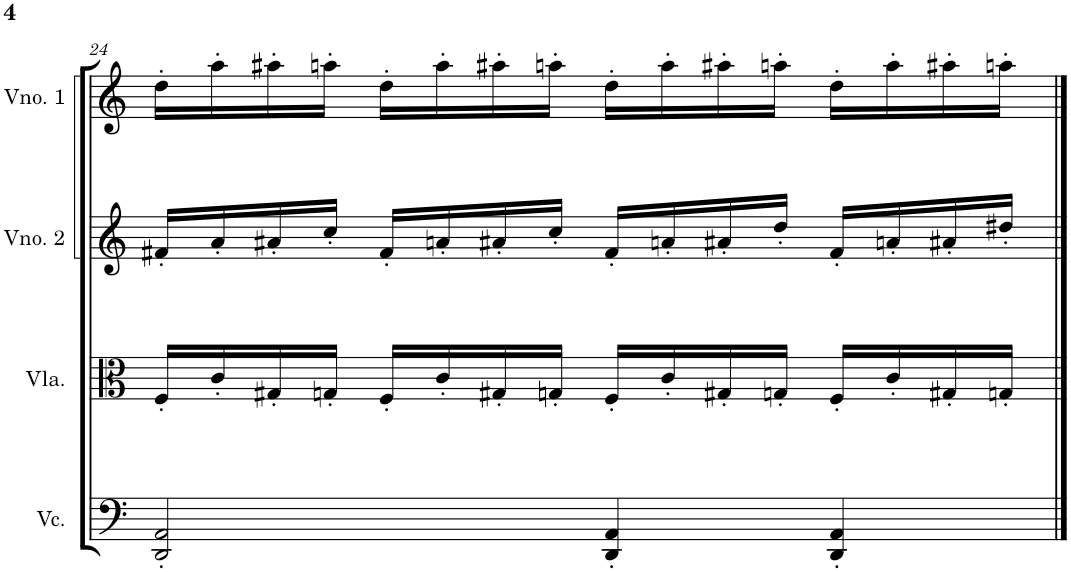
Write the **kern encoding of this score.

**kern	**kern	**kern	**kern
*part4	*part3	*part2	*part1
*staff4	*staff3	*staff2	*staff1
*I"Violoncelo	*I"Viola	*I"Violino 2	*I"Violino 1
*I'Vc.	*I'Vla.	*I'Vno. 2	*I'Vno. 1
!!LO:PB:g=z
*clefF4	*clefC3	*clefG2	*clefG2
*k[]	*k[]	*k[]	*k[]
*M4/4	*M4/4	*M4/4	*M4/4
=24	=24	=24	=24
2DD/' 2AA/'	16F'/LL	16f#X'/LL	16dd'\LL
.	16c'/	16a'/	16aa'\
.	16G#X'/	16a#X'/	16aa#X'\
.	16Gn'/JJ	16cc'/JJ	16aan'\JJ
.	16F'/LL	16f#'/LL	16dd'\LL
.	16c'/	16an'/	16aa'\
.	16G#X'/	16a#X'/	16aa#X'\
.	16Gn'/JJ	16cc'/JJ	16aan'\JJ
4DD/' 4AA/'	16F'/LL	16f#'/LL	16dd'\LL
.	16c'/	16an'/	16aa'\
.	16G#X'/	16a#X'/	16aa#X'\
.	16Gn'/JJ	16dd'/JJ	16aan'\JJ
4DD/' 4AA/'	16F'/LL	16f#'/LL	16dd'\LL
.	16c'/	16an'/	16aa'\
.	16G#X'/	16a#X'/	16aa#X'\
.	16Gn'/JJ	16dd#X'/JJ	16aan'\JJ
==	==	==	==
*-	*-	*-	*-
